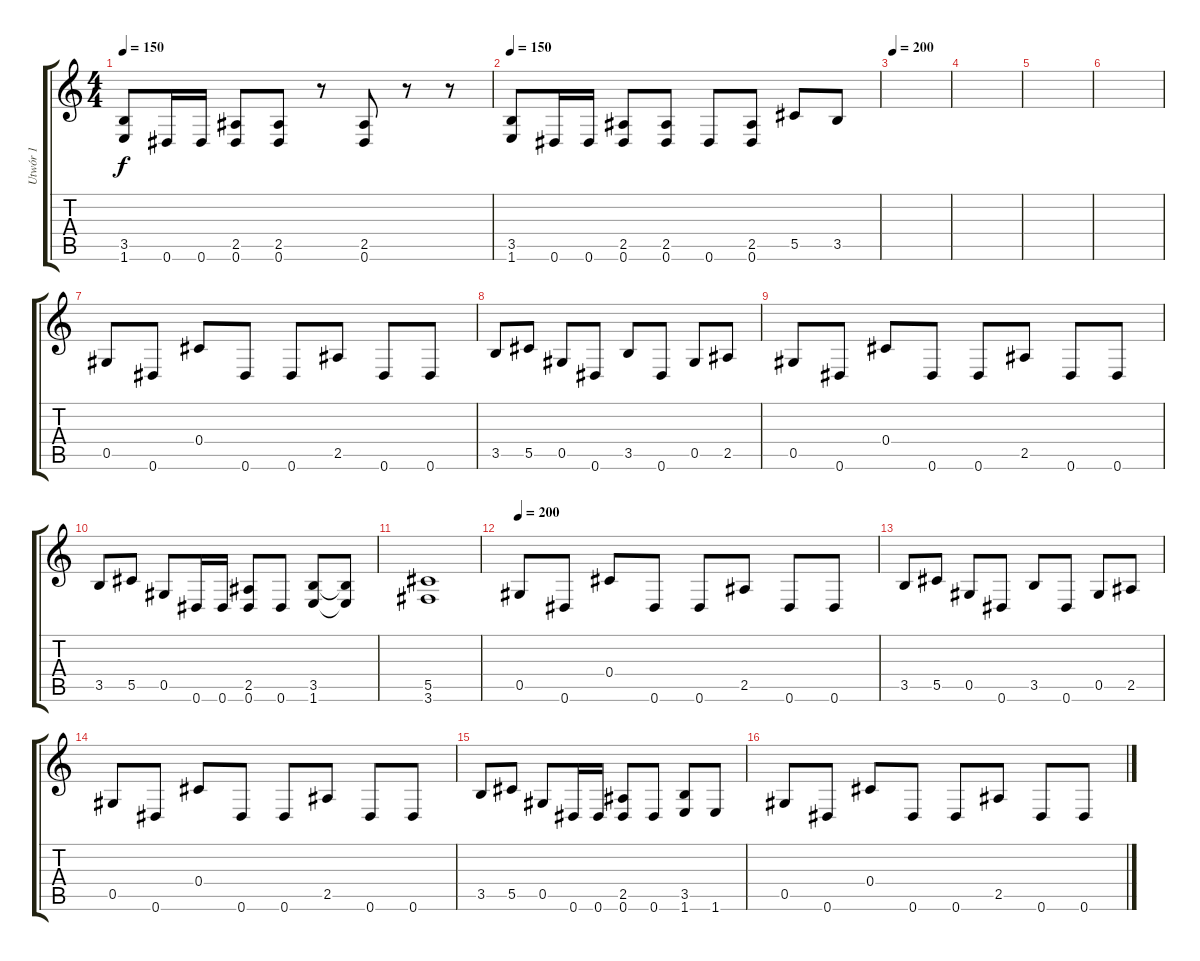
\track ("Utwór 1" "Utwór 1") {instrument distortionguitar}
\staff {score tabs}
\tuning (Eb4 Bb3 Gb3 Db3 Ab2 Eb2) {hide}
\ts (4 4)
\tempo 150
\clef g2
\ks c
(3.5 1.6).8{dy f} 0.6.16 0.6.16 (2.5 0.6).8 (2.5 0.6).8 r.8 (2.5 0.6).8 r.8 r.8 |
\tempo 150
(3.5 1.6).8 0.6.16 0.6.16 (2.5 0.6).8 (2.5 0.6).8 0.6.8 (2.5 0.6).8 5.5.8 3.5.8 |
\tempo 200
|
|
|
|
0.5.8 0.6.8 0.4.8 0.6.8 0.6.8 2.5.8 0.6.8 0.6.8 |
3.5.8 5.5.8 0.5.8 0.6.8 3.5.8 0.6.8 0.5.8 2.5.8 |
0.5.8 0.6.8 0.4.8 0.6.8 0.6.8 2.5.8 0.6.8 0.6.8 |
3.5.8 5.5.8 0.5.8 0.6.16 0.6.16 (2.5 0.6).8 0.6.8 (3.5 1.6).8 (3.5{t} 1.6{t}).8 |
(5.5 3.6).1 |
\tempo 200
0.5.8 0.6.8 0.4.8 0.6.8 0.6.8 2.5.8 0.6.8 0.6.8 |
3.5.8 5.5.8 0.5.8 0.6.8 3.5.8 0.6.8 0.5.8 2.5.8 |
0.5.8 0.6.8 0.4.8 0.6.8 0.6.8 2.5.8 0.6.8 0.6.8 |
3.5.8 5.5.8 0.5.8 0.6.16 0.6.16 (2.5 0.6).8 0.6.8 (3.5 1.6).8 1.6.8 |
0.5.8 0.6.8 0.4.8 0.6.8 0.6.8 2.5.8 0.6.8 0.6.8
